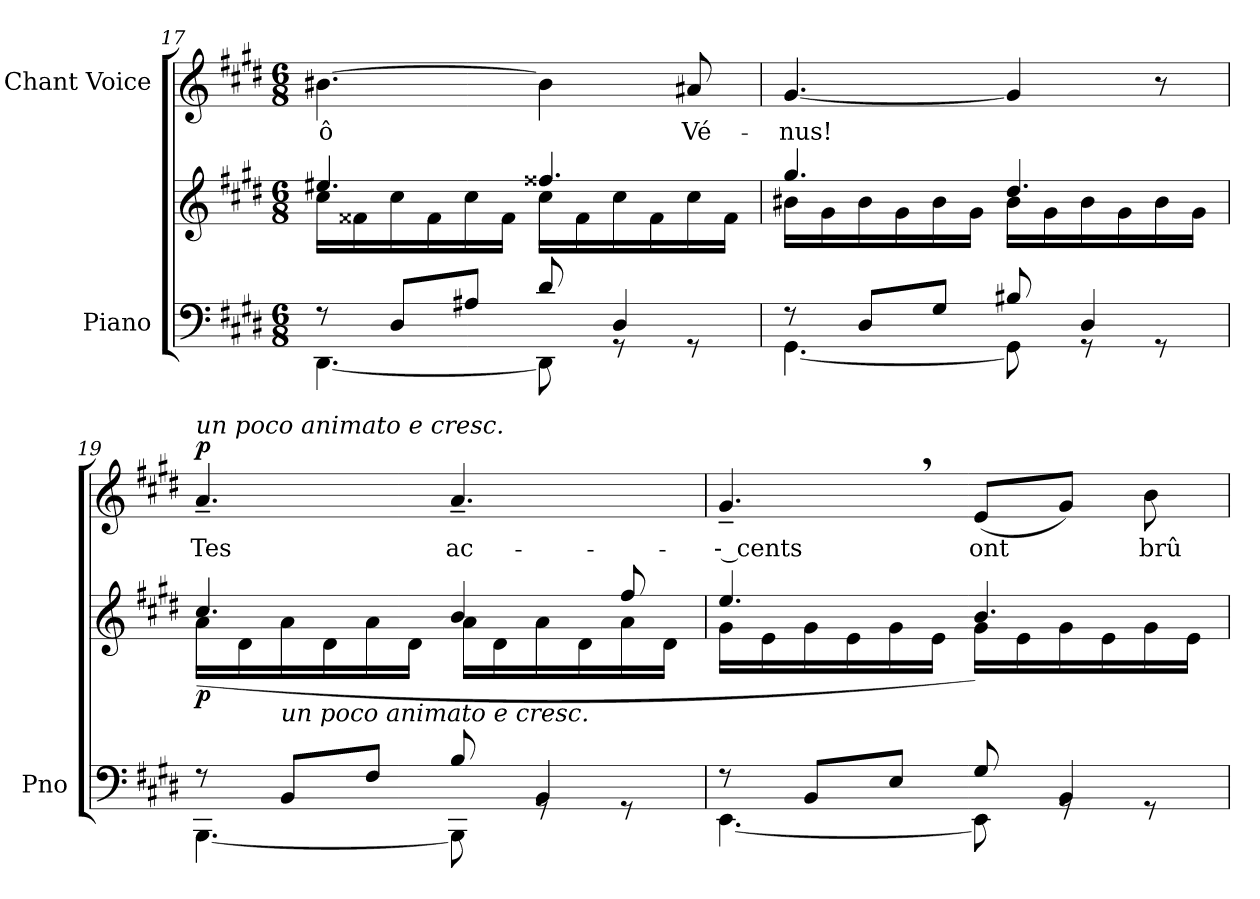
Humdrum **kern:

**kern	**kern	**dynam	**kern	**text	**dynam
*part2	*part2	*part2	*part1	*part1	*part1
*staff3	*staff2	*staff2/3	*staff1	*staff1	*staff1
*I"Piano	*	*	*I"Chant Voice	*	*
*I'Pno	*	*	*	*	*
*clefF4	*clefG2	*	*clefG2	*	*
*k[f#c#g#d#]	*k[f#c#g#d#]	*	*k[f#c#g#d#]	*	*
*M6/8	*M6/8	*	*M6/8	*	*
=17	=17	=17	=17	=17	=17
*^	*^	*	*	*	*
!	!	!	!	!	!	!LO:LY:b	!
8r	[4.DD#\	4.ee#X/	16cc#\LL	.	[4.b#X\	ô	.
.	.	.	16f##X\	.	.	.	.
8D#/L	.	.	16cc#\	.	.	.	.
.	.	.	16f##\	.	.	.	.
8A#X/J	.	.	16cc#\	.	.	.	.
.	.	.	16f##\JJ	.	.	.	.
8d#/	8DD#\]	4.ff##X/	16cc#\LL	.	4b#\]	.	.
.	.	.	16f##\	.	.	.	.
4D#/	8rGG	.	16cc#\	.	.	.	.
.	.	.	16f##\	.	.	.	.
!	!	!	!	!	!	!LO:LY:b	!
.	8rGG	.	16cc#\	.	8a#X/	Vé-	.
.	.	.	16f##\JJ	.	.	.	.
=18	=18	=18	=18	=18	=18	=18	=18
!	!	!	!	!	!	!LO:LY:b	!
8r	[4.GG#\	4.gg#/	16b#X\LL	.	[4.g#/	-nus!	.
.	.	.	16g#\	.	.	.	.
8D#/L	.	.	16b#\	.	.	.	.
.	.	.	16g#\	.	.	.	.
8G#/J	.	.	16b#\	.	.	.	.
.	.	.	16g#\JJ	.	.	.	.
8B#X/	8GG#\]	4.dd#/	16b#\LL	.	4g#/]	.	.
.	.	.	16g#\	.	.	.	.
4D#/	8rGG	.	16b#\	.	.	.	.
.	.	.	16g#\	.	.	.	.
.	8rGG	.	16b#\	.	8r	.	.
.	.	.	16g#\JJ	.	.	.	.
=19	=19	=19	=19	=19	=19	=19	=19
*	*	*	*	*	*MM69	*	*
!	!	!	!	!	!LO:TX:a:i:t=un  poco  animato  e  cresc.	!	!
!	!	!	!	!LO:DY:b	!	!LO:LY:b	!LO:DY:a
8r	[4.BBB\	4.cc#/	(>16a\LL	p	4.a~/	Tes	p
.	.	.	16d#\	.	.	.	.
!	!	!	!LO:TX:b:i:t=un  poco  animato  e  cresc.	!	!	!	!
8BB/L	.	.	16a\	.	.	.	.
.	.	.	16d#\	.	.	.	.
8F#/J	.	.	16a\	.	.	.	.
.	.	.	16d#\JJ	.	.	.	.
*	*	*	*	*	*MM72	*	*
!	!	!	!	!	!	!LO:LY:b	!
8B/	8BBB\]	4b/	16a\LL	.	4.a~/	ac-	.
.	.	.	16d#\	.	.	.	.
4BB/	8rGG	.	16a\	.	.	.	.
.	.	.	16d#\	.	.	.	.
.	8rGG	8ff#/	16a\	.	.	.	.
.	.	.	16d#\JJ	.	.	.	.
!!LO:LB:g=z
=20	=20	=20	=20	=20	=20	=20	=20
*	*	*	*	*	*MM74	*	*
!	!	!	!	!	!	!LO:LY:b	!
8r	[4.EE\	4.ee/	16g#\LL	.	4.g#~,/	-- cents	.
.	.	.	16e\	.	.	.	.
8BB/L	.	.	16g#\	.	.	.	.
.	.	.	16e\	.	.	.	.
8E/J	.	.	16g#\	.	.	.	.
.	.	.	16e\JJ	.	.	.	.
!	!	!	!	!	!	!LO:LY:b	!
8G#/	8EE\]	4.b/	16g#\LL)	.	(<8e/L	ont	.
.	.	.	16e\	.	.	.	.
4BB/	8rGG	.	16g#\	.	8g#/J)	.	.
.	.	.	16e\	.	.	.	.
!	!	!	!	!	!	!LO:LY:b	!
.	8rGG	.	16g#\	.	8b\	brû-	.
.	.	.	16e\JJ	.	.	.	.
*v	*v	*	*	*	*	*	*
*	*v	*v	*	*	*	*
=	=	=	=	=	=
*-	*-	*-	*-	*-	*-
